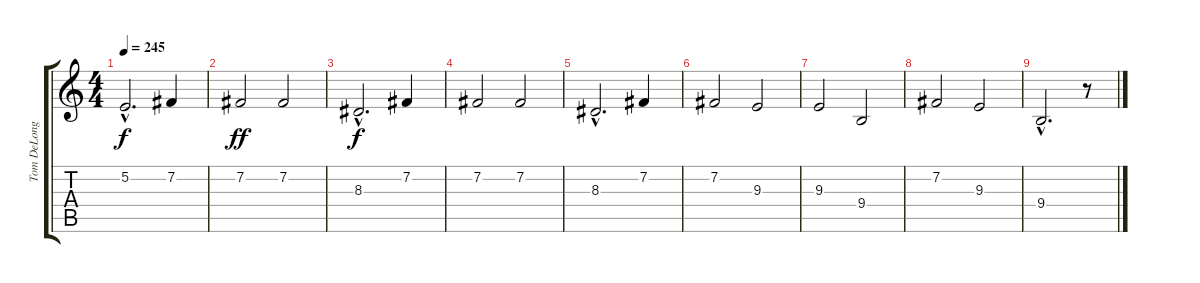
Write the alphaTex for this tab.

\track ("Tom DeLonge - Voz" "Tom DeLong") {instrument tenorsax}
\staff {score tabs}
\tuning (E4 B3 G3 D3 A2 E2) {hide}
\ts (4 4)
\tempo 245
\clef g2
\ks c
5.2{hac}.2{d dy f} 7.2.4 |
7.2.2{dy ff} 7.2.2 |
8.3{hac}.2{d dy f} 7.2.4 |
7.2.2 7.2.2 |
8.3{hac}.2{d} 7.2.4 |
7.2.2 9.3.2 |
9.3.2 9.4.2 |
7.2.2 9.3.2 |
9.4{hac}.2{d} r.8
